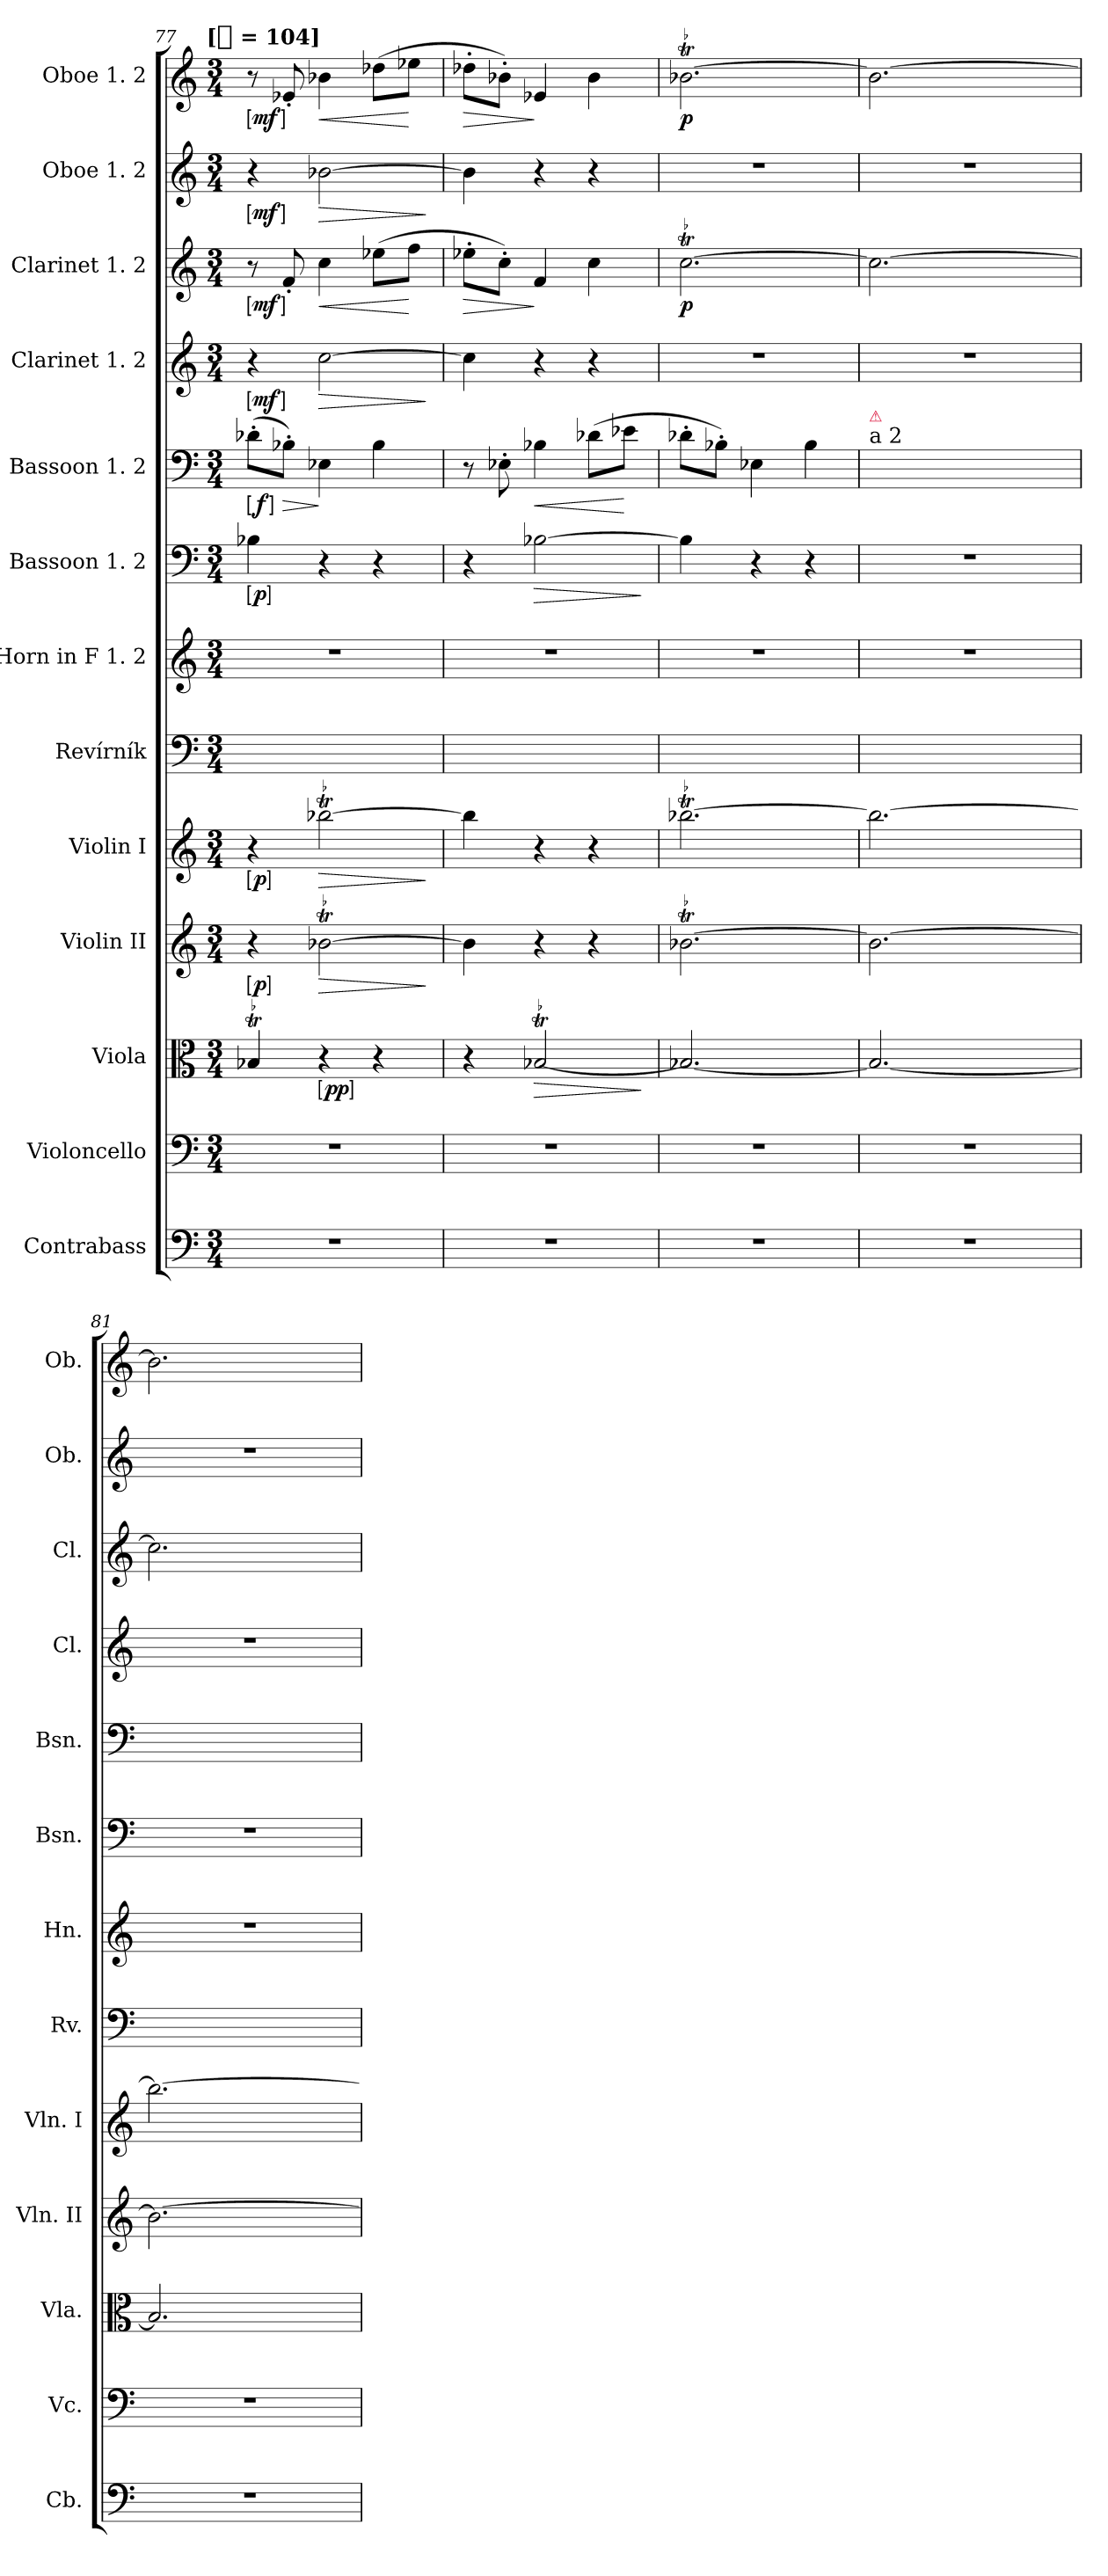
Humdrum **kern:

**kern	**kern	**kern	**dynam	**kern	**dynam	**kern	**dynam	**kern	**kern	**kern	**dynam	**kern	**dynam	**kern	**dynam	**kern	**dynam	**kern	**dynam	**kern	**dynam
*part13	*part12	*part11	*part11	*part10	*part10	*part9	*part9	*part8	*part7	*part6	*part6	*part5	*part5	*part4	*part4	*part3	*part3	*part2	*part2	*part1	*part1
*staff13	*staff12	*staff11	*staff11	*staff10	*staff10	*staff9	*staff9	*staff8	*staff7	*staff6	*staff6	*staff5	*staff5	*staff4	*staff4	*staff3	*staff3	*staff2	*staff2	*staff1	*staff1
*I"Contrabass	*I"Violoncello	*I"Viola	*	*I"Violin II	*	*I"Violin I	*	*I"Revírník	*I"Horn in F 1. 2	*I"Bassoon 1. 2	*	*I"Bassoon 1. 2	*	*I"Clarinet 1. 2	*	*I"Clarinet 1. 2	*	*I"Oboe 1. 2	*	*I"Oboe 1. 2	*
*I'Cb.	*I'Vc.	*I'Vla.	*	*I'Vln. II	*	*I'Vln. I	*	*I'Rv.	*I'Hn.	*I'Bsn.	*	*I'Bsn.	*	*I'Cl.	*	*I'Cl.	*	*I'Ob.	*	*I'Ob.	*
*clefF4	*clefF4	*clefC3	*	*clefG2	*	*clefG2	*	*clefF4	*clefG2	*clefF4	*	*clefF4	*	*clefG2	*	*clefG2	*	*clefG2	*	*clefG2	*
*ITrd7c12	*	*	*	*	*	*	*	*	*ITrd4c7	*	*	*	*	*ITrd1c2	*	*ITrd1c2	*	*	*	*	*
*k[]	*k[]	*k[]	*	*k[]	*	*k[]	*	*k[]	*k[b-]	*k[]	*	*k[]	*	*k[b-e-]	*	*k[b-e-]	*	*k[]	*	*k[]	*
!!LO:TX:omd:t=[[quarter] = 104]
*M3/4	*M3/4	*M3/4	*	*M3/4	*	*M3/4	*	*M3/4	*M3/4	*M3/4	*	*M3/4	*	*M3/4	*	*M3/4	*	*M3/4	*	*M3/4	*
*MM104	*MM104	*MM104	*	*MM104	*	*MM104	*	*MM104	*MM104	*MM104	*	*MM104	*	*MM104	*	*MM104	*	*MM104	*	*MM104	*
=77	=77	=77	=77	=77	=77	=77	=77	=77	=77	=77	=77	=77	=77	=77	=77	=77	=77	=77	=77	=77	=77
!	!	!LO:TR:acc=-	!	!	!LO:DY:ed=brack	!	!LO:DY:ed=brack	!	!	!	!LO:DY:ed=brack	!	!LO:DY:ed=brack	!	!LO:DY:ed=brack	!	!LO:DY:ed=brack	!	!LO:DY:ed=brack	!	!LO:DY:ed=brack
4%3r	4%3r	4B-it	.	4r	p	4r	p	4%3ryy	4%3r	4B-i	p	(8d-X'L	f	4r	mf	8r	mf	4r	mf	8r	mf
.	.	.	.	.	.	.	.	.	.	.	.	8B-X'J)	>	.	.	8e-'	.	.	.	8e-X'	.
!	!	!	!LO:DY:ed=brack	!LO:TR:acc=-	!LO:HP:b	!LO:TR:acc=-	!LO:HP:b	!	!	!	!	!	!	!	!LO:HP:b	!	!	!	!LO:HP:b	!	!
.	.	4r	pp	[2b-Xt	>	[2bb-Xt	>	.	.	4r	.	4E-X	]	[2b-	>	4b-	<	[2b-X	>	4b-X	<
.	.	4r	.	.	.	.	.	.	.	4r	.	4B-	.	.	.	(8dd-XL	.	.	.	(8dd-XL	.
.	.	.	.	.	.	.	.	.	.	.	.	.	.	.	.	8ee-J	[	.	.	8ee-XJ	[
.	.	.	.	.	]	.	]	.	.	.	.	.	.	.	]	.	.	.	]	.	.
=78	=78	=78	=78	=78	=78	=78	=78	=78	=78	=78	=78	=78	=78	=78	=78	=78	=78	=78	=78	=78	=78
4%3r	4%3r	4r	.	4b-TTT]	.	4bb-TTT]	.	4%3ryy	4%3r	4r	.	8r	.	4b-]	.	8dd-X'L	>	4b-]	.	8dd-X'L	>
.	.	.	.	.	.	.	.	.	.	.	.	8E-X'	.	.	.	8b-'J)	.	.	.	8b-X'J)	.
!	!	!LO:TR:acc=-	!LO:HP:b	!	!	!	!	!	!	!	!LO:HP:b	!	!	!	!	!	!	!	!	!	!
.	.	[2B-Xt	>	4r	.	4r	.	.	.	[2B-X	>	4B-X	<	4r	.	4e-	]	4r	.	4e-X	]
.	.	.	.	4r	.	4r	.	.	.	.	.	(8d-XL	.	4r	.	4b-	.	4r	.	4b-	.
.	.	.	.	.	.	.	.	.	.	.	.	8e-XJ	[	.	.	.	.	.	.	.	.
.	.	.	]	.	.	.	.	.	.	.	]	.	.	.	.	.	.	.	.	.	.
=79	=79	=79	=79	=79	=79	=79	=79	=79	=79	=79	=79	=79	=79	=79	=79	=79	=79	=79	=79	=79	=79
!	!	!	!	!LO:TR:acc=-	!	!LO:TR:acc=-	!	!	!	!	!	!	!	!	!	!LO:TR:acc=-	!	!	!	!LO:TR:acc=-	!
4%3r	4%3r	2.B-X_	.	[2.b-Xt	.	[2.bb-Xt	.	4%3ryy	4%3r	4B-]	.	8d-X'L	.	4%3r	.	[2.b-t	p	4%3r	.	[2.b-Xt	p
.	.	.	.	.	.	.	.	.	.	.	.	8B-X'J)	.	.	.	.	.	.	.	.	.
.	.	.	.	.	.	.	.	.	.	4r	.	4E-X	.	.	.	.	.	.	.	.	.
.	.	.	.	.	.	.	.	.	.	4r	.	4B-	.	.	.	.	.	.	.	.	.
=80	=80	=80	=80	=80	=80	=80	=80	=80	=80	=80	=80	=80	=80	=80	=80	=80	=80	=80	=80	=80	=80
!	!	!	!	!	!	!	!	!	!	!	!	!LO:TX:a:t=a 2	!	!	!	!	!	!	!	!	!
!	!	!	!	!	!	!	!	!	!	!	!	!LO:TX:a:color=crimson:t=⚠	!	!	!	!	!	!	!	!	!
4%3r	4%3r	2.B-_	.	2.b-_	.	2.bb-_	.	2.ryy	4%3r	4%3r	.	8ryy	.	4%3r	.	2.b-_	.	4%3r	.	2.b-_	.
.	.	.	.	.	.	.	.	.	.	.	.	8ryy	.	.	.	.	.	.	.	.	.
.	.	.	.	.	.	.	.	.	.	.	.	8ryy	.	.	.	.	.	.	.	.	.
.	.	.	.	.	.	.	.	.	.	.	.	8ryy	.	.	.	.	.	.	.	.	.
.	.	.	.	.	.	.	.	.	.	.	.	8ryy	.	.	.	.	.	.	.	.	.
.	.	.	.	.	.	.	.	.	.	.	.	8ryy	.	.	.	.	.	.	.	.	.
=81	=81	=81	=81	=81	=81	=81	=81	=81	=81	=81	=81	=81	=81	=81	=81	=81	=81	=81	=81	=81	=81
4%3r	4%3r	2.B-TTT]	.	2.b-TTT_	.	2.bb-TTT_	.	8ryy	4%3r	4%3r	.	8ryy	.	4%3r	.	2.b-TTT]	.	4%3r	.	2.b-TTT]	.
.	.	.	.	.	.	.	.	8ryy	.	.	.	8ryy	.	.	.	.	.	.	.	.	.
.	.	.	.	.	.	.	.	2ryy	.	.	.	8ryy	.	.	.	.	.	.	.	.	.
.	.	.	.	.	.	.	.	.	.	.	.	8ryy	.	.	.	.	.	.	.	.	.
.	.	.	.	.	.	.	.	.	.	.	.	8ryy	.	.	.	.	.	.	.	.	.
.	.	.	.	.	.	.	.	.	.	.	.	8ryy	.	.	.	.	.	.	.	.	.
=	=	=	=	=	=	=	=	=	=	=	=	=	=	=	=	=	=	=	=	=	=
*-	*-	*-	*-	*-	*-	*-	*-	*-	*-	*-	*-	*-	*-	*-	*-	*-	*-	*-	*-	*-	*-
